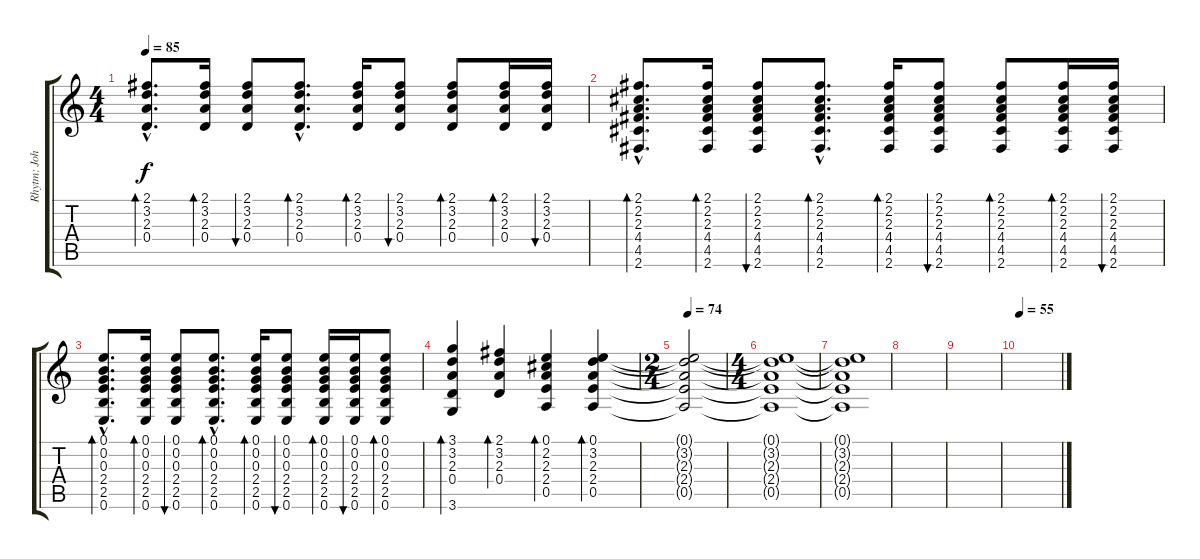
\track ("Rhytm: John Petrucci" "Rhytm: Joh") {instrument distortionguitar}
\staff {score tabs}
\tuning (E4 B3 G3 D3 A2 E2) {hide}
\ts (4 4)
\tempo 85
\clef g2
\ks c
(2.1{hac} 3.2{hac} 2.3{hac} 0.4{hac}).8{d bd 60 dy f} (2.1 3.2 2.3 0.4).16{bd 60} (2.1 3.2 2.3 0.4).8{bu 60} (2.1{hac} 3.2{hac} 2.3{hac} 0.4{hac}).8{d bd 60} (2.1 3.2 2.3 0.4).16{bd 60} (2.1 3.2 2.3 0.4).8{bu 60} (2.1 3.2 2.3 0.4).8{bd 60} (2.1 3.2 2.3 0.4).16{bd 60} (2.1 3.2 2.3 0.4).16{bu 60} |
(2.1{hac} 2.2{hac} 2.3{hac} 4.4{hac} 4.5{hac} 2.6{hac}).8{d bd 60} (2.1 2.2 2.3 4.4 4.5 2.6).16{bd 60} (2.1 2.2 2.3 4.4 4.5 2.6).8{bu 60} (2.1{hac} 2.2{hac} 2.3{hac} 4.4{hac} 4.5{hac} 2.6{hac}).8{d bd 60} (2.1 2.2 2.3 4.4 4.5 2.6).16{bd 60} (2.1 2.2 2.3 4.4 4.5 2.6).8{bu 60} (2.1 2.2 2.3 4.4 4.5 2.6).8{bd 60} (2.1 2.2 2.3 4.4 4.5 2.6).16{bd 60} (2.1 2.2 2.3 4.4 4.5 2.6).16{bu 60} |
(0.1{hac} 0.2{hac} 0.3{hac} 2.4{hac} 2.5{hac} 0.6{hac}).8{d bd 60} (0.1 0.2 0.3 2.4 2.5 0.6).16{bd 60} (0.1 0.2 0.3 2.4 2.5 0.6).8{bu 60} (0.1{hac} 0.2{hac} 0.3{hac} 2.4{hac} 2.5{hac} 0.6{hac}).8{d bd 60} (0.1 0.2 0.3 2.4 2.5 0.6).16{bd 60} (0.1 0.2 0.3 2.4 2.5 0.6).8{bu 60} (0.1 0.2 0.3 2.4 2.5 0.6).16{bd 60} (0.1 0.2 0.3 2.4 2.5 0.6).16{bu 60} (0.1 0.2 0.3 2.4 2.5 0.6).8{bd 60} |
(3.1 3.2 2.3 0.4 3.6).4{bd 120} (2.1 3.2 2.3 0.4).4{bd 120} (0.1 2.2 2.3 2.4 0.5).4{bd 120} (0.1 3.2 2.3 2.4 0.5).4{bd 120} |
\ts (2 4)
\tempo 74
(0.1{t} 3.2{t} 2.3{t} 2.4{t} 0.5{t}).2 |
\ts (4 4)
(0.1{t} 3.2{t} 2.3{t} 2.4{t} 0.5{t}).1{volume 0} |
(0.1{t} 3.2{t} 2.3{t} 2.4{t} 0.5{t}).1 |
|
|
\tempo 55
